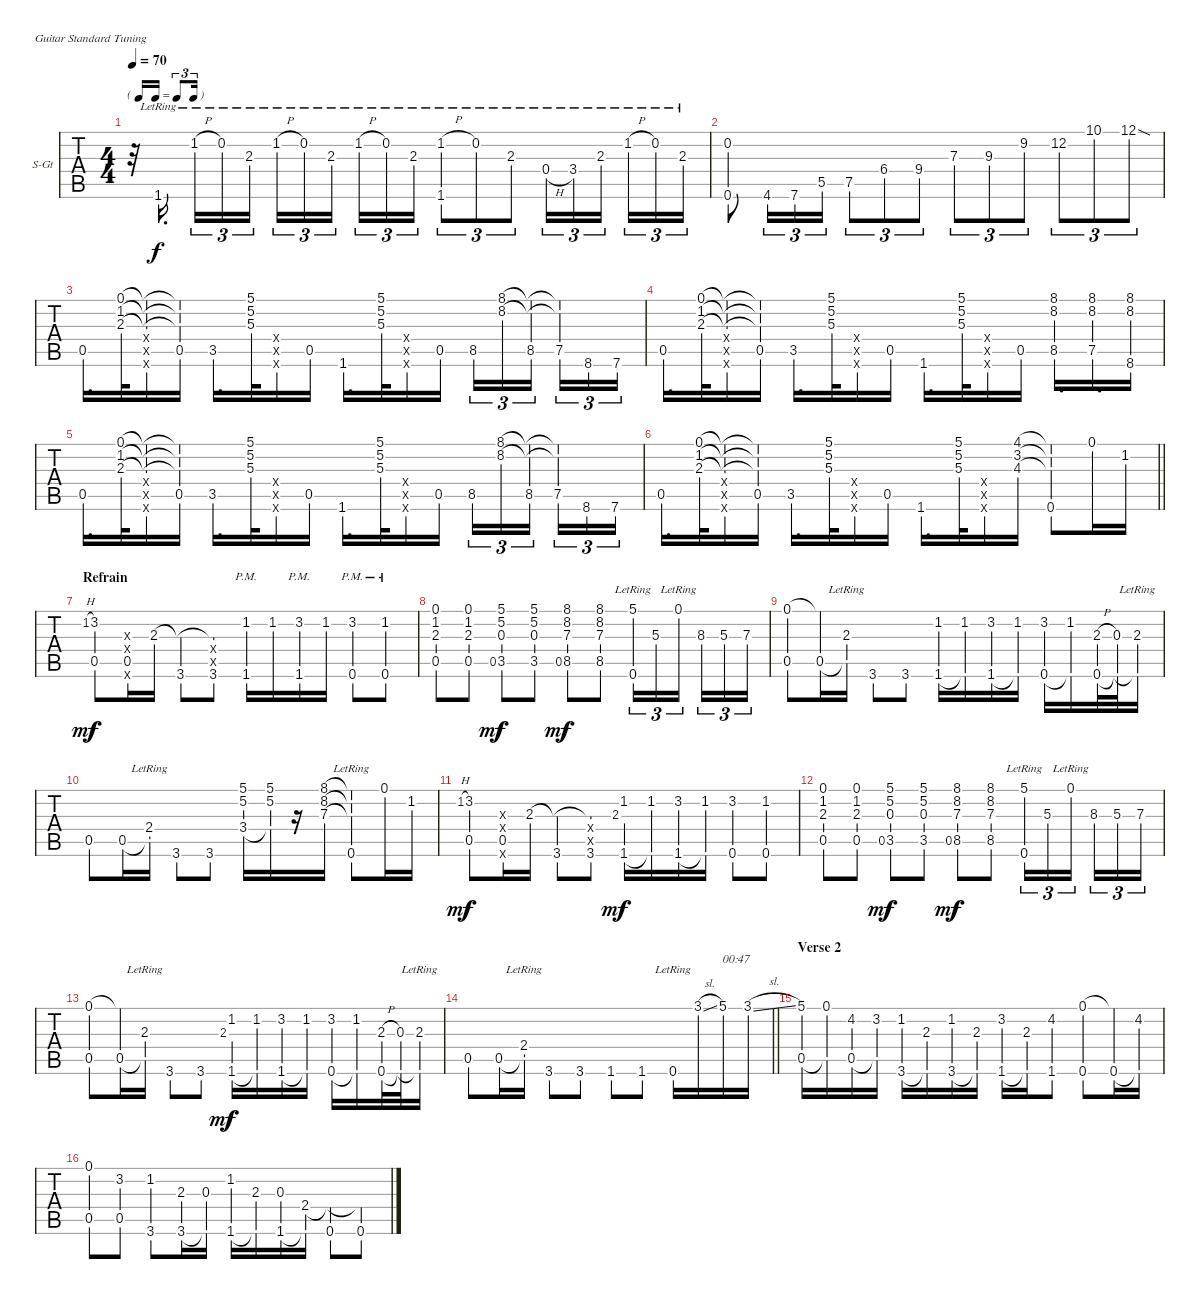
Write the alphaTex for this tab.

\bracketExtendMode groupsimilarinstruments
\firstSystemTrackNameOrientation horizontal
\otherSystemsTrackNameOrientation horizontal
\track ("Fingerstyle Guitar" "S-Gt") {instrument acousticguitarsteel}
\staff {tabs}
\tuning (E4 B3 G3 D3 A2 E2)
\ts (4 4)
\tf triplet16th
\tempo 70
\clef g2
\ks c
r.32{dy f} 1.6{lr}.16{d} 1.2{h lr}.16{tu (3 2)} 0.2{lr}.16{tu (3 2)} 2.3{lr}.16{tu (3 2)} 1.2{h lr}.16{tu (3 2)} 0.2{lr}.16{tu (3 2)} 2.3{lr}.16{tu (3 2)} 1.2{h lr}.16{tu (3 2)} 0.2{lr}.16{tu (3 2)} 2.3{lr}.16{tu (3 2)} (1.2{h lr} 1.6{lr}).8{tu (3 2)} 0.2{lr}.8{tu (3 2)} 2.3{lr}.8{tu (3 2)} 0.4{h lr}.16{tu (3 2)} 3.4{lr}.16{tu (3 2)} 2.3{lr}.16{tu (3 2)} 1.2{h lr}.16{tu (3 2)} 0.2{lr}.16{tu (3 2)} 2.3{lr}.16{tu (3 2)} |
(0.2 0.6).8 4.6.16{tu (3 2)} 7.6.16{tu (3 2)} 5.5.16{tu (3 2)} 7.5.8{tu (3 2)} 6.4.8{tu (3 2)} 9.4.8{tu (3 2)} 7.3.8{tu (3 2)} 9.3.8{tu (3 2)} 9.2.8{tu (3 2)} 12.2.8{tu (3 2)} 10.1.8{tu (3 2)} 12.1{sod}.8{tu (3 2)} |
0.5.16{d} (0.1 1.2 2.3).32 (0.4{x} 0.5{x} 0.6{x} 0.1{t} 1.2{t} 2.3{t}).16 (0.1{t} 1.2{t} 2.3{t} 0.5).16 3.5.16{d} (5.1 5.2 5.3).32 (0.4{x} 0.5{x} 0.6{x}).16 0.5.16 1.6.16{d} (5.1 5.2 5.3).32 (0.4{x} 0.5{x} 0.6{x}).16 0.5.16 8.5.16{tu (3 2)} (8.1 8.2).16{tu (3 2)} (8.5 8.1{t} 8.2{t}).16{tu (3 2)} (8.1{t} 8.2{t} 7.5).16{tu (3 2)} 8.6.16{tu (3 2)} 7.6.16{tu (3 2)} |
0.5.16{d} (0.1 1.2 2.3).32 (0.4{x} 0.5{x} 0.6{x} 0.1{t} 1.2{t} 2.3{t}).16 (0.1{t} 1.2{t} 2.3{t} 0.5).16 3.5.16{d} (5.1 5.2 5.3).32 (0.4{x} 0.5{x} 0.6{x}).16 0.5.16 1.6.16{d} (5.1 5.2 5.3).32 (0.4{x} 0.5{x} 0.6{x}).16 0.5.16 (8.1 8.2 8.5).16{d} (8.1 8.2 7.5).16{d} (8.1 8.2 8.6).16 |
0.5.16{d} (0.1 1.2 2.3).32 (0.4{x} 0.5{x} 0.6{x} 0.1{t} 1.2{t} 2.3{t}).16 (0.1{t} 1.2{t} 2.3{t} 0.5).16 3.5.16{d} (5.1 5.2 5.3).32 (0.4{x} 0.5{x} 0.6{x}).16 0.5.16 1.6.16{d} (5.1 5.2 5.3).32 (0.4{x} 0.5{x} 0.6{x}).16 0.5.16 8.5.16{tu (3 2)} (8.1 8.2).16{tu (3 2)} (8.5 8.1{t} 8.2{t}).16{tu (3 2)} (8.1{t} 8.2{t} 7.5).16{tu (3 2)} 8.6.16{tu (3 2)} 7.6.16{tu (3 2)} |
\barLineRight lightlight
0.5.16{d} (0.1 1.2 2.3).32 (0.4{x} 0.5{x} 0.6{x} 0.1{t} 1.2{t} 2.3{t}).16 (0.1{t} 1.2{t} 2.3{t} 0.5).16 3.5.16{d} (5.1 5.2 5.3).32 (0.4{x} 0.5{x} 0.6{x}).16 0.5.16 1.6.16{d} (5.1 5.2 5.3).32 (0.4{x} 0.5{x} 0.6{x}).16 (4.1 3.2 4.3).16 (4.1{t} 3.2{t} 4.3{t} 0.6).8 0.1.16 1.2.16 |
\section ("" "Refrain")
1.2{h}.8{gr onbeat dy mf} (3.2 0.5).8{dy f} (0.3{x} 0.4{x} 0.5 0.6{x}).16 2.3.16 (3.6 2.3{t}).8 (2.3{t} 0.4{x} 0.5{x} 3.6).8 (1.2 1.6{pm}).16 1.2.16 (3.2 1.6{pm}).16 1.2.16 (3.2 0.6{pm}).8 (1.2 0.6{pm}).8 |
(0.1{st} 1.2{st} 2.3{st} 0.5{st}).8 (0.1 1.2 2.3 0.5).8 0.5.8{gr dy mf} (5.1{st} 5.2{st} 0.3{st} 3.5{st}).8{dy f} (5.1 5.2 0.3 3.5).8 0.5.8{gr dy mf} (8.1{st} 8.2{st} 7.3{st} 8.5{st}).8{dy f} (8.1 8.2 7.3 8.5).8 (5.1 0.6{lr}).16{tu (3 2)} 5.3.16{tu (3 2)} 0.1{lr}.16{tu (3 2)} 8.3.16{tu (3 2)} 5.3.16{tu (3 2)} 7.3.16{tu (3 2)} |
(0.1 0.5).8 (0.1{t} 0.5).16 (2.3{lr} 0.5{t}).16 3.6.8 3.6.8 (1.2 1.6).16 (1.2 1.6{t}).16 (3.2 1.6).16 (1.2 1.6{t}).16 (3.2 0.6).16 (1.2 0.6{t}).16 (2.3{h} 0.6).32 (0.3 0.6{t}).32 (2.3{lr} 0.6{t}).16 |
0.5.8 0.5.16 (2.4{lr} 0.5{t}).16 3.6.8 3.6.8 (5.1 5.2 3.4).16 (5.1 5.2 3.4{t}).16 r.16 (8.1 8.2 7.3).16 (8.1{t} 8.2{t} 7.3{t} 0.6{lr}).8 0.1.16 1.2.16 |
1.2{h}.8{gr onbeat dy mf} (3.2 0.5).8{dy f} (0.3{x} 0.4{x} 0.5 0.6{x}).16 2.3.16 (3.6 2.3{t}).8 (2.3{t} 0.4{x} 0.5{x} 3.6).8 2.3.8{gr dy mf} (1.2 1.6).16{dy f} (1.2 1.6{t}).16 (3.2 1.6).16 (1.2 1.6{t}).16 (3.2 0.6).8 (1.2 0.6).8 |
(0.1{st} 1.2{st} 2.3{st} 0.5{st}).8 (0.1 1.2 2.3 0.5).8 0.5.8{gr dy mf} (5.1{st} 5.2{st} 0.3{st} 3.5{st}).8{dy f} (5.1 5.2 0.3 3.5).8 0.5.8{gr dy mf} (8.1{st} 8.2{st} 7.3{st} 8.5{st}).8{dy f} (8.1 8.2 7.3 8.5).8 (5.1 0.6{lr}).16{tu (3 2)} 5.3.16{tu (3 2)} 0.1{lr}.16{tu (3 2)} 8.3.16{tu (3 2)} 5.3.16{tu (3 2)} 7.3.16{tu (3 2)} |
(0.1 0.5).8 (0.1{t} 0.5).16 (2.3{lr} 0.5{t}).16 3.6.8 3.6.8 2.3.8{gr dy mf} (1.2 1.6).16{dy f} (1.2 1.6{t}).16 (3.2 1.6).16 (1.2 1.6{t}).16 (3.2 0.6).16 (1.2 0.6{t}).16 (2.3{h} 0.6).32 (0.3 0.6{t}).32 (2.3{lr} 0.6{t}).16 |
\barLineRight lightlight
0.5.8 0.5.16 (2.4{lr} 0.5{t}).16 3.6.8 3.6.8 1.6.8 1.6.8 0.6{lr}.16 3.1{sl}.16 5.1.16{txt "00:47"} 3.1{sl}.16 |
\section ("" "Verse 2")
(5.1 0.5).16 (0.1 0.5{t}).16 (4.2 0.5).16 (3.2 0.5{t}).16 (1.2 3.6).16 (2.3 3.6{t}).16 (1.2 3.6).16 (2.3 3.6{t}).16 (3.2 1.6).16 (2.3 1.6{t}).16 (4.2 1.6).8 (0.1 0.6).8 (0.1{t} 0.6).16 (4.2 0.6{t}).16 |
(0.1 0.5).8 (3.2 0.5).8 (1.2 3.6).8 (2.3 3.6).16 (0.3 3.6{t}).16 (1.2 1.6).16 (2.3 1.6{t}).16 (0.3 1.6).16 (2.4 1.6{t}).16 (0.6 2.4{t}).8 (2.4{t} 0.6).8
